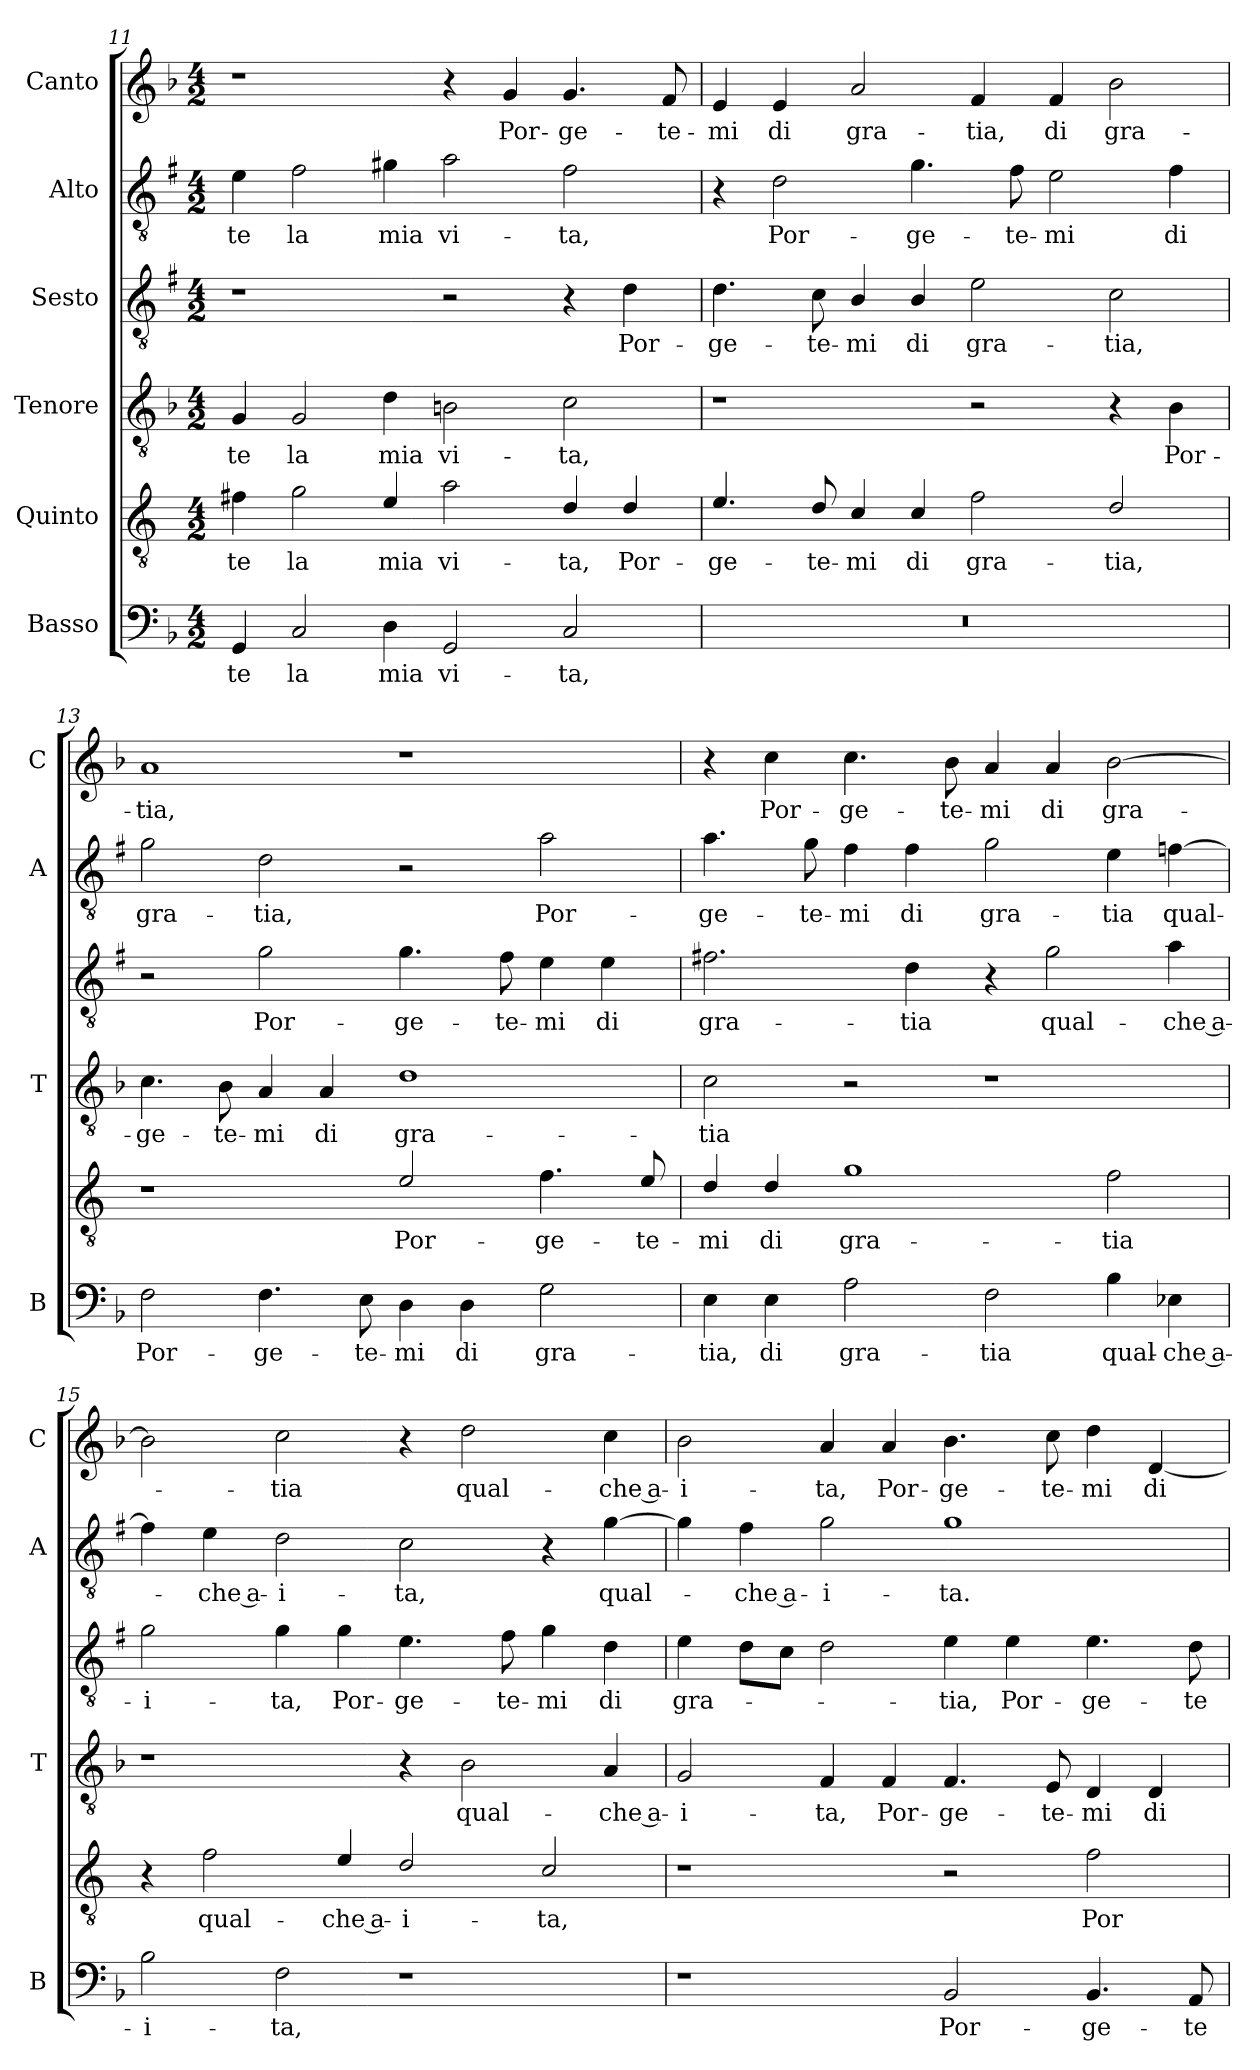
**kern	**text	**kern	**text	**kern	**text	**kern	**text	**kern	**text	**kern	**text
*part6	*part6	*part5	*part5	*part4	*part4	*part3	*part3	*part2	*part2	*part1	*part1
*staff6	*staff6	*staff5	*staff5	*staff4	*staff4	*staff3	*staff3	*staff2	*staff2	*staff1	*staff1
*I"Basso	*	*I"Quinto	*	*I"Tenore	*	*I"Sesto	*	*I"Alto	*	*I"Canto	*
*I'B	*	*	*	*I'T	*	*	*	*I'A	*	*I'C	*
*clefF4	*	*clefGv2	*	*clefGv2	*	*clefGv2	*	*clefGv2	*	*clefG2	*
*	*	*ITrd4c7	*	*	*	*ITrd1c2	*	*ITrd1c2	*	*	*
*k[b-]	*	*k[b-]	*	*k[b-]	*	*k[b-]	*	*k[b-]	*	*k[b-]	*
*F:	*	*F:	*	*F:	*	*F:	*	*F:	*	*F:	*
*M4/2	*	*M4/2	*	*M4/2	*	*M4/2	*	*M4/2	*	*M4/2	*
=11	=11	=11	=11	=11	=11	=11	=11	=11	=11	=11	=11
!	!LO:LY:b	!	!LO:LY:b	!	!LO:LY:b	!	!	!	!LO:LY:b	!	!
4GG/	-te	4Bn\	-te	4G/	-te	1r	.	4d\	-te	1r	.
!	!LO:LY:b	!	!LO:LY:b	!	!LO:LY:b	!	!	!	!LO:LY:b	!	!
2C/	la	2c\	la	2G/	la	.	.	2e\	la	.	.
!	!LO:LY:b	!	!LO:LY:b	!	!LO:LY:b	!	!	!	!LO:LY:b	!	!
4D\	mia	4A/	mia	4d\	mia	.	.	4f#X\	mia	.	.
!	!LO:LY:b	!	!LO:LY:b	!	!LO:LY:b	!	!	!	!LO:LY:b	!	!
2GG/	vi-	2d\	vi-	2Bn\	vi-	2r	.	2g\	vi-	4r	.
!	!	!	!	!	!	!	!	!	!	!	!LO:LY:b
.	.	.	.	.	.	.	.	.	.	4g/	Por-
!	!LO:LY:b	!	!LO:LY:b	!	!LO:LY:b	!	!	!	!LO:LY:b	!	!LO:LY:b
2C/	-ta,	4G/	-ta,	2c\	-ta,	4r	.	2e\	-ta,	4.g/	-ge-
!	!	!	!LO:LY:b	!	!	!	!LO:LY:b	!	!	!	!
.	.	4G/	Por-	.	.	4c\	Por-	.	.	.	.
!	!	!	!	!	!	!	!	!	!	!	!LO:LY:b
.	.	.	.	.	.	.	.	.	.	8f/	-te-
=12	=12	=12	=12	=12	=12	=12	=12	=12	=12	=12	=12
!	!	!	!LO:LY:b	!	!	!	!LO:LY:b	!	!	!	!LO:LY:b
0r	.	4.A/	-ge-	1r	.	4.c\	-ge-	4r	.	4e/	-mi
!	!	!	!	!	!	!	!	!	!LO:LY:b	!	!LO:LY:b
.	.	.	.	.	.	.	.	2c\	Por-	4e/	di
!	!	!	!LO:LY:b	!	!	!	!LO:LY:b	!	!	!	!
.	.	8G/	-te-	.	.	8B-\	-te-	.	.	.	.
!	!	!	!LO:LY:b	!	!	!	!LO:LY:b	!	!	!	!LO:LY:b
.	.	4F/	-mi	.	.	4A/	-mi	.	.	2a/	gra-
!	!	!	!LO:LY:b	!	!	!	!LO:LY:b	!	!LO:LY:b	!	!
.	.	4F/	di	.	.	4A/	di	4.f\	-ge-	.	.
!	!	!	!LO:LY:b	!	!	!	!LO:LY:b	!	!	!	!LO:LY:b
.	.	2B-\	gra-	2r	.	2d\	gra-	.	.	4f/	-tia,
!	!	!	!	!	!	!	!	!	!LO:LY:b	!	!
.	.	.	.	.	.	.	.	8e\	-te-	.	.
!	!	!	!	!	!	!	!	!	!LO:LY:b	!	!LO:LY:b
.	.	.	.	.	.	.	.	2d\	-mi	4f/	di
!	!	!	!LO:LY:b	!	!	!	!LO:LY:b	!	!	!	!LO:LY:b
.	.	2G/	-tia,	4r	.	2B-\	-tia,	.	.	2b-\	gra-
!	!	!	!	!	!LO:LY:b	!	!	!	!LO:LY:b	!	!
.	.	.	.	4B-\	Por-	.	.	4e\	di	.	.
!!LO:LB:g=z
=13	=13	=13	=13	=13	=13	=13	=13	=13	=13	=13	=13
!	!LO:LY:b	!	!	!	!LO:LY:b	!	!	!	!LO:LY:b	!	!LO:LY:b
2F\	Por-	1r	.	4.c\	-ge-	2r	.	2f\	gra-	1a	-tia,
!	!	!	!	!	!LO:LY:b	!	!	!	!	!	!
.	.	.	.	8B-\	-te-	.	.	.	.	.	.
!	!LO:LY:b	!	!	!	!LO:LY:b	!	!LO:LY:b	!	!LO:LY:b	!	!
4.F\	-ge-	.	.	4A/	-mi	2f\	Por-	2c\	-tia,	.	.
!	!	!	!	!	!LO:LY:b	!	!	!	!	!	!
.	.	.	.	4A/	di	.	.	.	.	.	.
!	!LO:LY:b	!	!	!	!	!	!	!	!	!	!
8E\	-te-	.	.	.	.	.	.	.	.	.	.
!	!LO:LY:b	!	!LO:LY:b	!	!LO:LY:b	!	!LO:LY:b	!	!	!	!
4D\	-mi	2A/	Por-	1d	gra-	4.f\	-ge-	2r	.	1r	.
!	!LO:LY:b	!	!	!	!	!	!	!	!	!	!
4D\	di	.	.	.	.	.	.	.	.	.	.
!	!	!	!	!	!	!	!LO:LY:b	!	!	!	!
.	.	.	.	.	.	8e\	-te-	.	.	.	.
!	!LO:LY:b	!	!LO:LY:b	!	!	!	!LO:LY:b	!	!LO:LY:b	!	!
2G\	gra-	4.B-\	-ge-	.	.	4d\	-mi	2g\	Por-	.	.
!	!	!	!	!	!	!	!LO:LY:b	!	!	!	!
.	.	.	.	.	.	4d\	di	.	.	.	.
!	!	!	!LO:LY:b	!	!	!	!	!	!	!	!
.	.	8A/	-te-	.	.	.	.	.	.	.	.
=14	=14	=14	=14	=14	=14	=14	=14	=14	=14	=14	=14
!	!LO:LY:b	!	!LO:LY:b	!	!LO:LY:b	!	!LO:LY:b	!	!LO:LY:b	!	!
4E\	-tia,	4G/	-mi	2c\	-tia	2.eni\	gra-	4.g\	-ge-	4r	.
!	!LO:LY:b	!	!LO:LY:b	!	!	!	!	!	!	!	!LO:LY:b
4E\	di	4G/	di	.	.	.	.	.	.	4cc\	Por-
!	!	!	!	!	!	!	!	!	!LO:LY:b	!	!
.	.	.	.	.	.	.	.	8f\	-te-	.	.
!	!LO:LY:b	!	!LO:LY:b	!	!	!	!	!	!LO:LY:b	!	!LO:LY:b
2A\	gra-	1c	gra-	2r	.	.	.	4e\	-mi	4.cc\	-ge-
!	!	!	!	!	!	!	!LO:LY:b	!	!LO:LY:b	!	!
.	.	.	.	.	.	4c\	-tia	4e\	di	.	.
!	!	!	!	!	!	!	!	!	!	!	!LO:LY:b
.	.	.	.	.	.	.	.	.	.	8b-\	-te-
!	!LO:LY:b	!	!	!	!	!	!	!	!LO:LY:b	!	!LO:LY:b
2F\	-tia	.	.	1r	.	4r	.	2f\	gra-	4a/	-mi
!	!	!	!	!	!	!	!LO:LY:b	!	!	!	!LO:LY:b
.	.	.	.	.	.	2f\	qual-	.	.	4a/	di
!	!LO:LY:b	!	!LO:LY:b	!	!	!	!	!	!LO:LY:b	!	!LO:LY:b
4B-\	qual-	2B-\	-tia	.	.	.	.	4d\	-tia	[2b-\	gra-
!	!LO:LY:b	!	!	!	!	!	!LO:LY:b	!	!LO:LY:b	!	!
4E-X\	-che a-	.	.	.	.	4g\	-che a-	[4e-X\	qual-	.	.
=15	=15	=15	=15	=15	=15	=15	=15	=15	=15	=15	=15
!	!LO:LY:b	!	!	!	!	!	!LO:LY:b	!	!	!	!
2B-\	-i-	4r	.	1r	.	2f\	-i-	4e-\]	.	2b-\]	.
!	!	!	!LO:LY:b	!	!	!	!	!	!LO:LY:b	!	!
.	.	2B-\	qual-	.	.	.	.	4d\	-che a-	.	.
!	!LO:LY:b	!	!	!	!	!	!LO:LY:b	!	!LO:LY:b	!	!LO:LY:b
2F\	-ta,	.	.	.	.	4f\	-ta,	2c\	-i-	2cc\	-tia
!	!	!	!LO:LY:b	!	!	!	!LO:LY:b	!	!	!	!
.	.	4A/	-che a-	.	.	4f\	Por-	.	.	.	.
!	!	!	!LO:LY:b	!	!	!	!LO:LY:b	!	!LO:LY:b	!	!
1r	.	2G/	-i-	4r	.	4.d\	-ge-	2B-\	-ta,	4r	.
!	!	!	!	!	!LO:LY:b	!	!	!	!	!	!LO:LY:b
.	.	.	.	2B-\	qual-	.	.	.	.	2dd\	qual-
!	!	!	!	!	!	!	!LO:LY:b	!	!	!	!
.	.	.	.	.	.	8e\	-te-	.	.	.	.
!	!	!	!LO:LY:b	!	!	!	!LO:LY:b	!	!	!	!
.	.	2F/	-ta,	.	.	4f\	-mi	4r	.	.	.
!	!	!	!	!	!LO:LY:b	!	!LO:LY:b	!	!LO:LY:b	!	!LO:LY:b
.	.	.	.	4A/	-che a-	4c\	di	[4f\	qual-	4cc\	-che a-
=16	=16	=16	=16	=16	=16	=16	=16	=16	=16	=16	=16
!	!	!	!	!	!LO:LY:b	!	!LO:LY:b	!	!	!	!LO:LY:b
1r	.	1r	.	2G/	-i-	4d\	gra-	4f\]	.	2b-\	-i-
!	!	!	!	!	!	!	!	!	!LO:LY:b	!	!
.	.	.	.	.	.	8c\L	.	4e\	-che a-	.	.
.	.	.	.	.	.	8B-\J	.	.	.	.	.
!	!	!	!	!	!LO:LY:b	!	!	!	!LO:LY:b	!	!LO:LY:b
.	.	.	.	4F/	-ta,	2c\	.	2f\	-i-	4a/	-ta,
!	!	!	!	!	!LO:LY:b	!	!	!	!	!	!LO:LY:b
.	.	.	.	4F/	Por-	.	.	.	.	4a/	Por-
!	!LO:LY:b	!	!	!	!LO:LY:b	!	!LO:LY:b	!	!LO:LY:b	!	!LO:LY:b
2BB-/	Por-	2r	.	4.F/	-ge-	4d\	-tia,	1f	ta.	4.b-\	-ge-
!	!	!	!	!	!	!	!LO:LY:b	!	!	!	!
.	.	.	.	.	.	4d\	Por-	.	.	.	.
!	!	!	!	!	!LO:LY:b	!	!	!	!	!	!LO:LY:b
.	.	.	.	8E/	-te-	.	.	.	.	8cc\	-te-
!	!LO:LY:b	!	!LO:LY:b	!	!LO:LY:b	!	!LO:LY:b	!	!	!	!LO:LY:b
4.BB-/	-ge-	2B-\	Por-	4D/	-mi	4.d\	-ge-	.	.	4dd\	-mi
!	!	!	!	!	!LO:LY:b	!	!	!	!	!	!LO:LY:b
.	.	.	.	4D/	di	.	.	.	.	[4d/	di
!	!LO:LY:b	!	!	!	!	!	!LO:LY:b	!	!	!	!
8AA/	-te-	.	.	.	.	8c\	-te-	.	.	.	.
=	=	=	=	=	=	=	=	=	=	=	=
*-	*-	*-	*-	*-	*-	*-	*-	*-	*-	*-	*-
